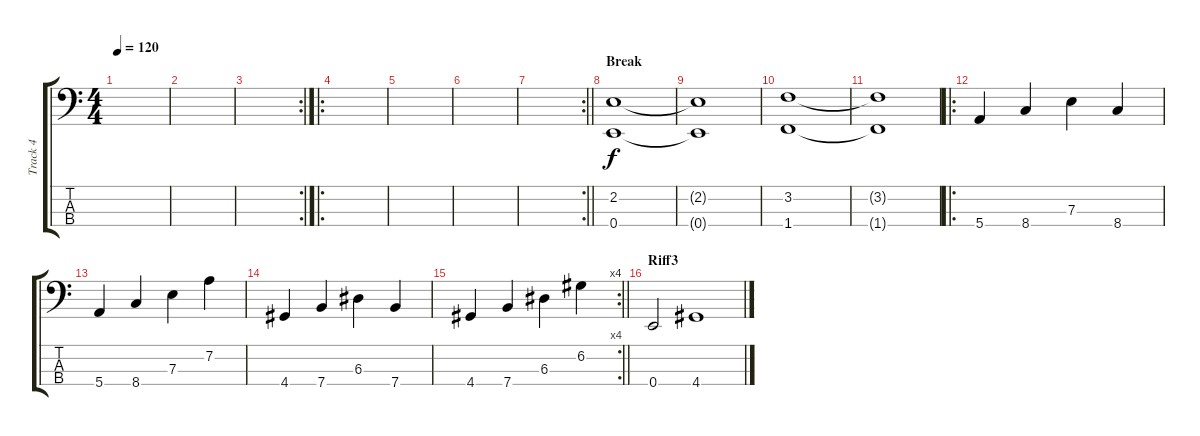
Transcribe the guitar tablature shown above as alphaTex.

\track ("Track 4" "Track 4") {instrument electricbassfinger}
\staff {score tabs}
\tuning (G2 D2 A1 E1) {hide}
\ts (4 4)
\tempo 120
\clef f4
\ks c
|
|
\rc 2
|
\ro
|
|
|
\rc 2
\barLineRight lightlight
|
\section ("" "Break")
(2.2 0.4).1 |
(2.2{t} 0.4{t}).1 |
(3.2 1.4).1 |
(3.2{t} 1.4{t}).1 |
\ro
5.4.4 8.4.4 7.3.4 8.4.4 |
5.4.4 8.4.4 7.3.4 7.2.4 |
4.4.4 7.4.4 6.3.4 7.4.4 |
\rc 4
\barLineRight lightlight
4.4.4 7.4.4 6.3.4 6.2.4 |
\section ("" "Riff3")
0.4.2 4.4.1
